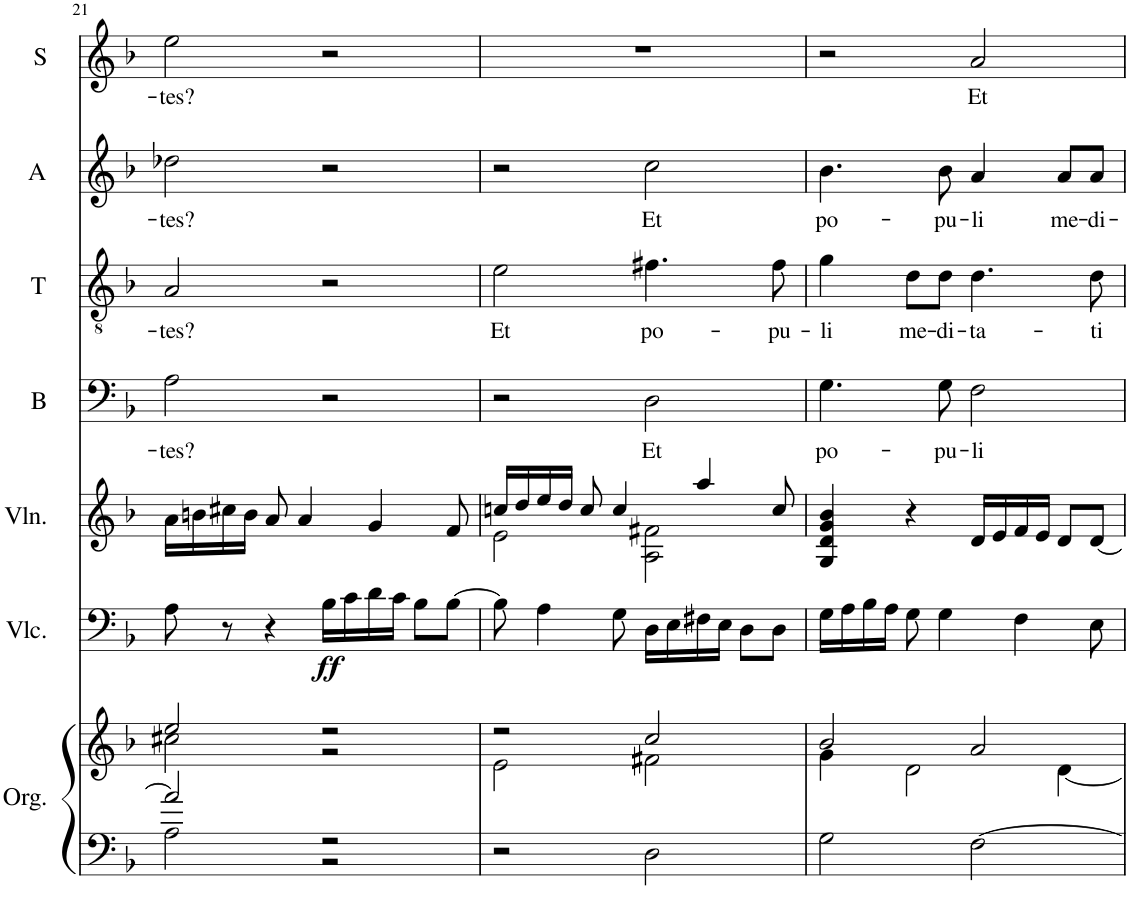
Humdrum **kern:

**kern	**kern	**kern	**dynam	**kern	**kern	**text	**kern	**text	**kern	**text	**kern	**text
*part7	*part7	*part6	*part6	*part5	*part4	*part4	*part3	*part3	*part2	*part2	*part1	*part1
*staff8	*staff7	*staff6	*staff6	*staff5	*staff4	*staff4	*staff3	*staff3	*staff2	*staff2	*staff1	*staff1
*I"Orgue	*	*I"Violoncelle	*	*I"Violon	*I"B	*	*I"T	*	*I"A	*	*I"S	*
*I'Org.	*	*I'Vlc.	*	*I'Vln.	*I'B	*	*I'T	*	*I'A	*	*I'S	*
!!LO:PB:g=z
*clefF4	*clefG2	*clefF4	*	*clefG2	*clefF4	*	*clefGv2	*	*clefG2	*	*clefG2	*
*k[b-]	*k[b-]	*k[b-]	*	*k[b-]	*k[b-]	*	*k[b-]	*	*k[b-]	*	*k[b-]	*
*M4/4	*M4/4	*M4/4	*	*M4/4	*M4/4	*	*M4/4	*	*M4/4	*	*M4/4	*
=21	=21	=21	=21	=21	=21	=21	=21	=21	=21	=21	=21	=21
*^	*^	*	*	*	*	*	*	*	*	*	*	*
!	!	!	!	!	!	!	!	!LO:LY:b	!	!LO:LY:b	!	!LO:LY:b	!	!LO:LY:b
2a/]	2A\	2ee/	2cc#X\	8A\	.	16a\LL	2A\	-tes?	2A/	-tes?	2dd-X\	-tes?	2ee\	-tes?
.	.	.	.	.	.	16bn\	.	.	.	.	.	.	.	.
.	.	.	.	8r	.	16cc#X\	.	.	.	.	.	.	.	.
.	.	.	.	.	.	16b\JJ	.	.	.	.	.	.	.	.
.	.	.	.	4r	.	8a/	.	.	.	.	.	.	.	.
.	.	.	.	.	.	4a/	.	.	.	.	.	.	.	.
!	!	!	!	!	!LO:DY:b	!	!	!	!	!	!	!	!	!
2r	2r	2r	2r	16B-\LL	ff	.	2r	.	2r	.	2r	.	2r	.
.	.	.	.	16c\	.	.	.	.	.	.	.	.	.	.
.	.	.	.	16d\	.	4g/	.	.	.	.	.	.	.	.
.	.	.	.	16c\JJ	.	.	.	.	.	.	.	.	.	.
.	.	.	.	8B-\L	.	.	.	.	.	.	.	.	.	.
.	.	.	.	[8B-\J	.	8f/	.	.	.	.	.	.	.	.
*v	*v	*	*	*	*	*	*	*	*	*	*	*	*	*
=22	=22	=22	=22	=22	=22	=22	=22	=22	=22	=22	=22	=22	=22
*	*	*	*	*	*^	*	*	*	*	*	*	*	*
!	!	!	!	!	!	!	!	!	!	!LO:LY:b	!	!	!	!
2r	2r	2e\	8B-\]	.	16ccn/LL	2e\	2r	.	2e\	Et	2r	.	1r	.
.	.	.	.	.	16dd/	.	.	.	.	.	.	.	.	.
.	.	.	4A\	.	16ee/	.	.	.	.	.	.	.	.	.
.	.	.	.	.	16dd/JJ	.	.	.	.	.	.	.	.	.
.	.	.	.	.	8cc/	.	.	.	.	.	.	.	.	.
.	.	.	8G\	.	4cc/	.	.	.	.	.	.	.	.	.
!	!	!	!	!	!	!	!	!LO:LY:b	!	!LO:LY:b	!	!LO:LY:b	!	!
2D\	2cc/	2f#X\	16D\LL	.	.	2A\ 2f#X\	2D\	Et	4.f#X\	po-	2cc\	Et	.	.
.	.	.	16E\	.	.	.	.	.	.	.	.	.	.	.
.	.	.	16F#X\	.	4aa/	.	.	.	.	.	.	.	.	.
.	.	.	16E\JJ	.	.	.	.	.	.	.	.	.	.	.
.	.	.	8D\L	.	.	.	.	.	.	.	.	.	.	.
!	!	!	!	!	!	!	!	!	!	!LO:LY:b	!	!	!	!
.	.	.	8D\J	.	8cc/	.	.	.	8f#\	-pu-	.	.	.	.
*	*	*	*	*	*v	*v	*	*	*	*	*	*	*	*
=23	=23	=23	=23	=23	=23	=23	=23	=23	=23	=23	=23	=23	=23
!	!	!	!	!	!	!	!LO:LY:b	!	!LO:LY:b	!	!LO:LY:b	!	!
2G\	2b-/	4g\	16G\LL	.	4G/ 4d/ 4g/ 4b-/	4.G\	po-	4g\	-li	4.b-\	po-	2r	.
.	.	.	16A\	.	.	.	.	.	.	.	.	.	.
.	.	.	16B-\	.	.	.	.	.	.	.	.	.	.
.	.	.	16A\JJ	.	.	.	.	.	.	.	.	.	.
!	!	!	!	!	!	!	!	!	!LO:LY:b	!	!	!	!
.	.	2d\	8G\	.	4r	.	.	8d\L	me-	.	.	.	.
!	!	!	!	!	!	!	!LO:LY:b	!	!LO:LY:b	!	!LO:LY:b	!	!
.	.	.	4G\	.	.	8G\	-pu-	8d\J	-di-	8b-\	-pu-	.	.
!	!	!	!	!	!	!	!LO:LY:b	!	!LO:LY:b	!	!LO:LY:b	!	!LO:LY:b
[2F\	2a/	.	.	.	16d/LL	2F\	-li	4.d\	-ta-	4a/	-li	2a/	Et
.	.	.	.	.	16e/	.	.	.	.	.	.	.	.
.	.	.	4F\	.	16f/	.	.	.	.	.	.	.	.
.	.	.	.	.	16e/JJ	.	.	.	.	.	.	.	.
!	!	!	!	!	!	!	!	!	!	!	!LO:LY:b	!	!
.	.	[4d\	.	.	8d/L	.	.	.	.	8a/L	me-	.	.
!	!	!	!	!	!	!	!	!	!LO:LY:b	!	!LO:LY:b	!	!
.	.	.	8E\	.	[8d/J	.	.	8d\	-ti	8a/J	-di-	.	.
*	*v	*v	*	*	*	*	*	*	*	*	*	*	*
=	=	=	=	=	=	=	=	=	=	=	=	=
*-	*-	*-	*-	*-	*-	*-	*-	*-	*-	*-	*-	*-
